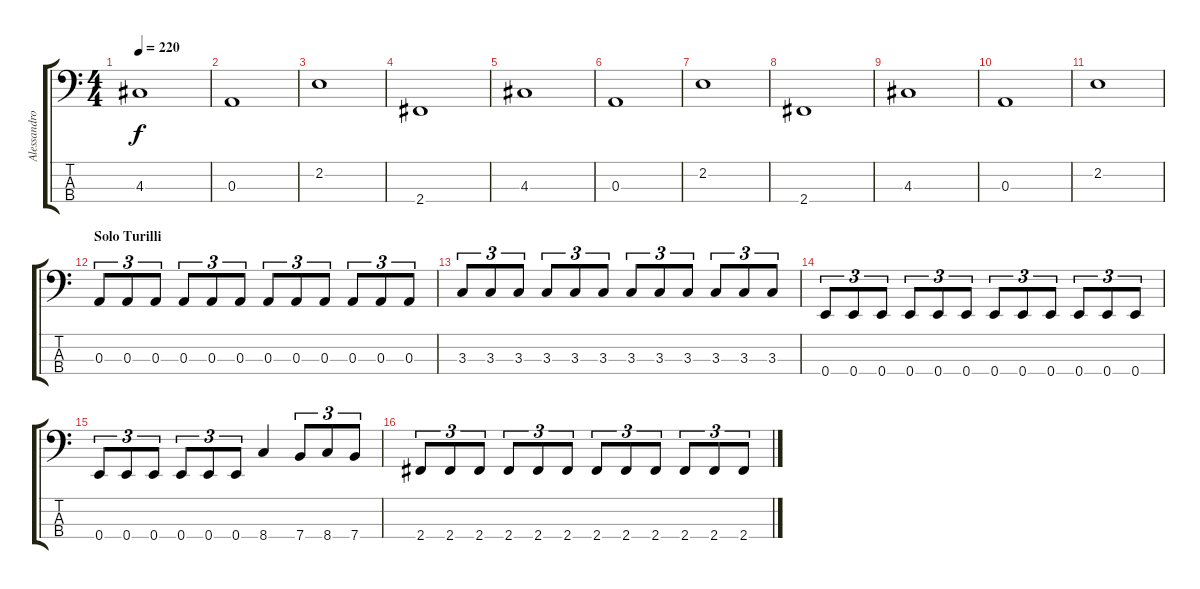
\track ("Alessandro Lotta" "Alessandro") {instrument electricbassfinger}
\staff {score tabs}
\tuning (G2 D2 A1 E1) {hide}
\ts (4 4)
\tempo 220
\clef f4
\ks c
4.3.1{dy f} |
0.3.1 |
2.2.1 |
2.4.1 |
4.3.1 |
0.3.1 |
2.2.1 |
2.4.1 |
4.3.1 |
0.3.1 |
2.2.1 |
\section ("" "Solo Turilli")
0.3.8{tu (3 2) volume 16} 0.3.8{tu (3 2)} 0.3.8{tu (3 2)} 0.3.8{tu (3 2)} 0.3.8{tu (3 2)} 0.3.8{tu (3 2)} 0.3.8{tu (3 2)} 0.3.8{tu (3 2)} 0.3.8{tu (3 2)} 0.3.8{tu (3 2)} 0.3.8{tu (3 2)} 0.3.8{tu (3 2)} |
3.3.8{tu (3 2)} 3.3.8{tu (3 2)} 3.3.8{tu (3 2)} 3.3.8{tu (3 2)} 3.3.8{tu (3 2)} 3.3.8{tu (3 2)} 3.3.8{tu (3 2)} 3.3.8{tu (3 2)} 3.3.8{tu (3 2)} 3.3.8{tu (3 2)} 3.3.8{tu (3 2)} 3.3.8{tu (3 2)} |
0.4.8{tu (3 2)} 0.4.8{tu (3 2)} 0.4.8{tu (3 2)} 0.4.8{tu (3 2)} 0.4.8{tu (3 2)} 0.4.8{tu (3 2)} 0.4.8{tu (3 2)} 0.4.8{tu (3 2)} 0.4.8{tu (3 2)} 0.4.8{tu (3 2)} 0.4.8{tu (3 2)} 0.4.8{tu (3 2)} |
0.4.8{tu (3 2)} 0.4.8{tu (3 2)} 0.4.8{tu (3 2)} 0.4.8{tu (3 2)} 0.4.8{tu (3 2)} 0.4.8{tu (3 2)} 8.4.4 7.4.8{tu (3 2)} 8.4.8{tu (3 2)} 7.4.8{tu (3 2)} |
2.4.8{tu (3 2)} 2.4.8{tu (3 2)} 2.4.8{tu (3 2)} 2.4.8{tu (3 2)} 2.4.8{tu (3 2)} 2.4.8{tu (3 2)} 2.4.8{tu (3 2)} 2.4.8{tu (3 2)} 2.4.8{tu (3 2)} 2.4.8{tu (3 2)} 2.4.8{tu (3 2)} 2.4.8{tu (3 2)}
